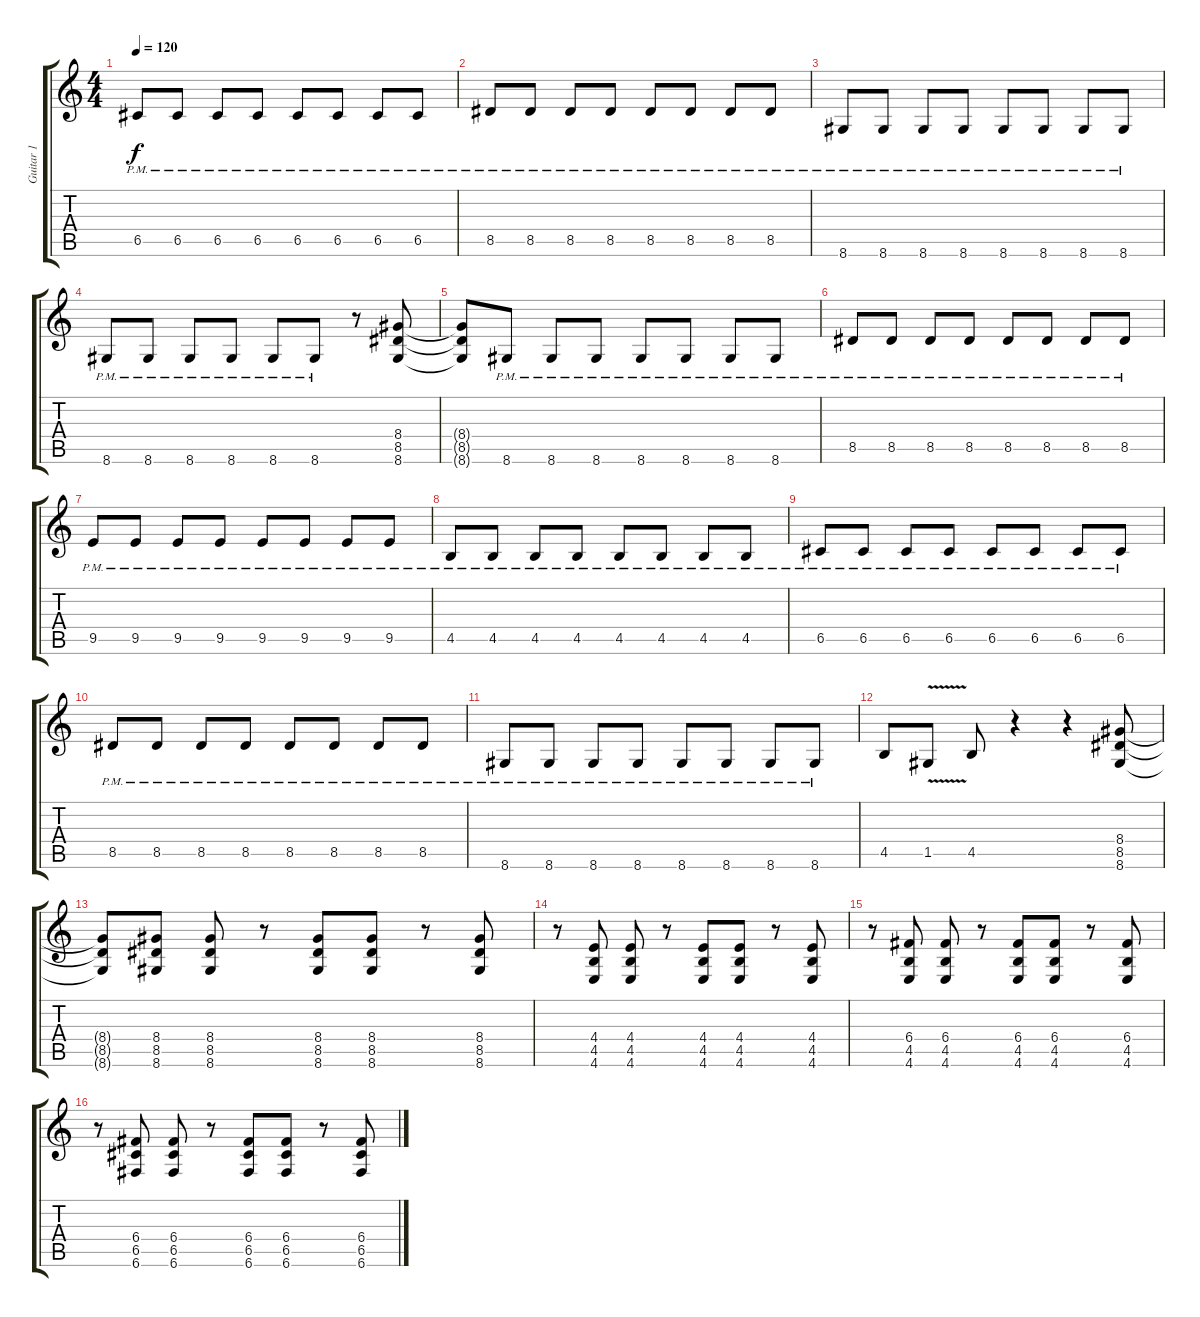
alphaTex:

\track ("Guitar 1" "Guitar 1") {instrument distortionguitar}
\staff {score tabs}
\tuning (D4 A3 F3 C3 G2 C2) {hide}
\ts (4 4)
\tempo 120
\clef g2
\ks c
6.5{pm}.8{dy f} 6.5{pm}.8 6.5{pm}.8 6.5{pm}.8 6.5{pm}.8 6.5{pm}.8 6.5{pm}.8 6.5{pm}.8 |
8.5{pm}.8 8.5{pm}.8 8.5{pm}.8 8.5{pm}.8 8.5{pm}.8 8.5{pm}.8 8.5{pm}.8 8.5{pm}.8 |
8.6{pm}.8 8.6{pm}.8 8.6{pm}.8 8.6{pm}.8 8.6{pm}.8 8.6{pm}.8 8.6{pm}.8 8.6{pm}.8 |
8.6{pm}.8 8.6{pm}.8 8.6{pm}.8 8.6{pm}.8 8.6{pm}.8 8.6{pm}.8 r.8 (8.4 8.5 8.6).8 |
(8.4{t} 8.5{t} 8.6{t}).8 8.6{pm}.8 8.6{pm}.8 8.6{pm}.8 8.6{pm}.8 8.6{pm}.8 8.6{pm}.8 8.6{pm}.8 |
8.5{pm}.8 8.5{pm}.8 8.5{pm}.8 8.5{pm}.8 8.5{pm}.8 8.5{pm}.8 8.5{pm}.8 8.5{pm}.8 |
9.5{pm}.8 9.5{pm}.8 9.5{pm}.8 9.5{pm}.8 9.5{pm}.8 9.5{pm}.8 9.5{pm}.8 9.5{pm}.8 |
4.5{pm}.8 4.5{pm}.8 4.5{pm}.8 4.5{pm}.8 4.5{pm}.8 4.5{pm}.8 4.5{pm}.8 4.5{pm}.8 |
6.5{pm}.8 6.5{pm}.8 6.5{pm}.8 6.5{pm}.8 6.5{pm}.8 6.5{pm}.8 6.5{pm}.8 6.5{pm}.8 |
8.5{pm}.8 8.5{pm}.8 8.5{pm}.8 8.5{pm}.8 8.5{pm}.8 8.5{pm}.8 8.5{pm}.8 8.5{pm}.8 |
8.6{pm}.8 8.6{pm}.8 8.6{pm}.8 8.6{pm}.8 8.6{pm}.8 8.6{pm}.8 8.6{pm}.8 8.6{pm}.8 |
4.5.8 1.5{v}.8 4.5.8 r.4 r.4 (8.4 8.5 8.6).8 |
(8.4{t} 8.5{t} 8.6{t}).8 (8.4 8.5 8.6).8 (8.4 8.5 8.6).8 r.8 (8.4 8.5 8.6).8 (8.4 8.5 8.6).8 r.8 (8.4 8.5 8.6).8 |
r.8 (4.4 4.5 4.6).8 (4.4 4.5 4.6).8 r.8 (4.4 4.5 4.6).8 (4.4 4.5 4.6).8 r.8 (4.4 4.5 4.6).8 |
r.8 (6.4 4.5 4.6).8 (6.4 4.5 4.6).8 r.8 (6.4 4.5 4.6).8 (6.4 4.5 4.6).8 r.8 (6.4 4.5 4.6).8 |
r.8 (6.4 6.5 6.6).8 (6.4 6.5 6.6).8 r.8 (6.4 6.5 6.6).8 (6.4 6.5 6.6).8 r.8 (6.4 6.5 6.6).8
